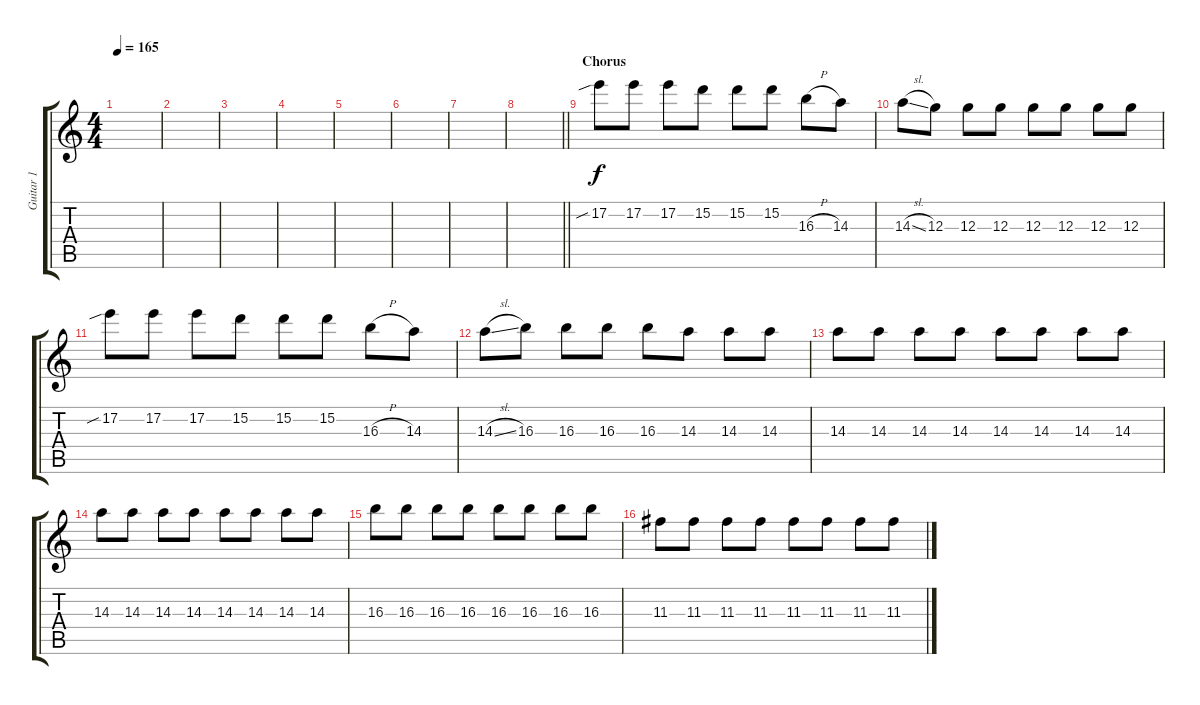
\track ("Guitar 1" "Guitar 1") {instrument overdrivenguitar}
\staff {score tabs}
\tuning (E4 B3 G3 D3 A2 E2) {hide}
\ts (4 4)
\tempo 165
\clef g2
\ks c
|
|
|
|
|
|
|
\barLineRight lightlight
|
\section ("" "Chorus")
17.2{sib}.8 17.2.8 17.2.8 15.2.8 15.2.8 15.2.8 16.3{h}.8 14.3.8 |
14.3{sl}.8 12.3.8 12.3.8 12.3.8 12.3.8 12.3.8 12.3.8 12.3.8 |
17.2{sib}.8 17.2.8 17.2.8 15.2.8 15.2.8 15.2.8 16.3{h}.8 14.3.8 |
14.3{sl}.8 16.3.8 16.3.8 16.3.8 16.3.8 14.3.8 14.3.8 14.3.8 |
14.3.8 14.3.8 14.3.8 14.3.8 14.3.8 14.3.8 14.3.8 14.3.8 |
14.3.8 14.3.8 14.3.8 14.3.8 14.3.8 14.3.8 14.3.8 14.3.8 |
16.3.8 16.3.8 16.3.8 16.3.8 16.3.8 16.3.8 16.3.8 16.3.8 |
11.3.8 11.3.8 11.3.8 11.3.8 11.3.8 11.3.8 11.3.8 11.3.8
